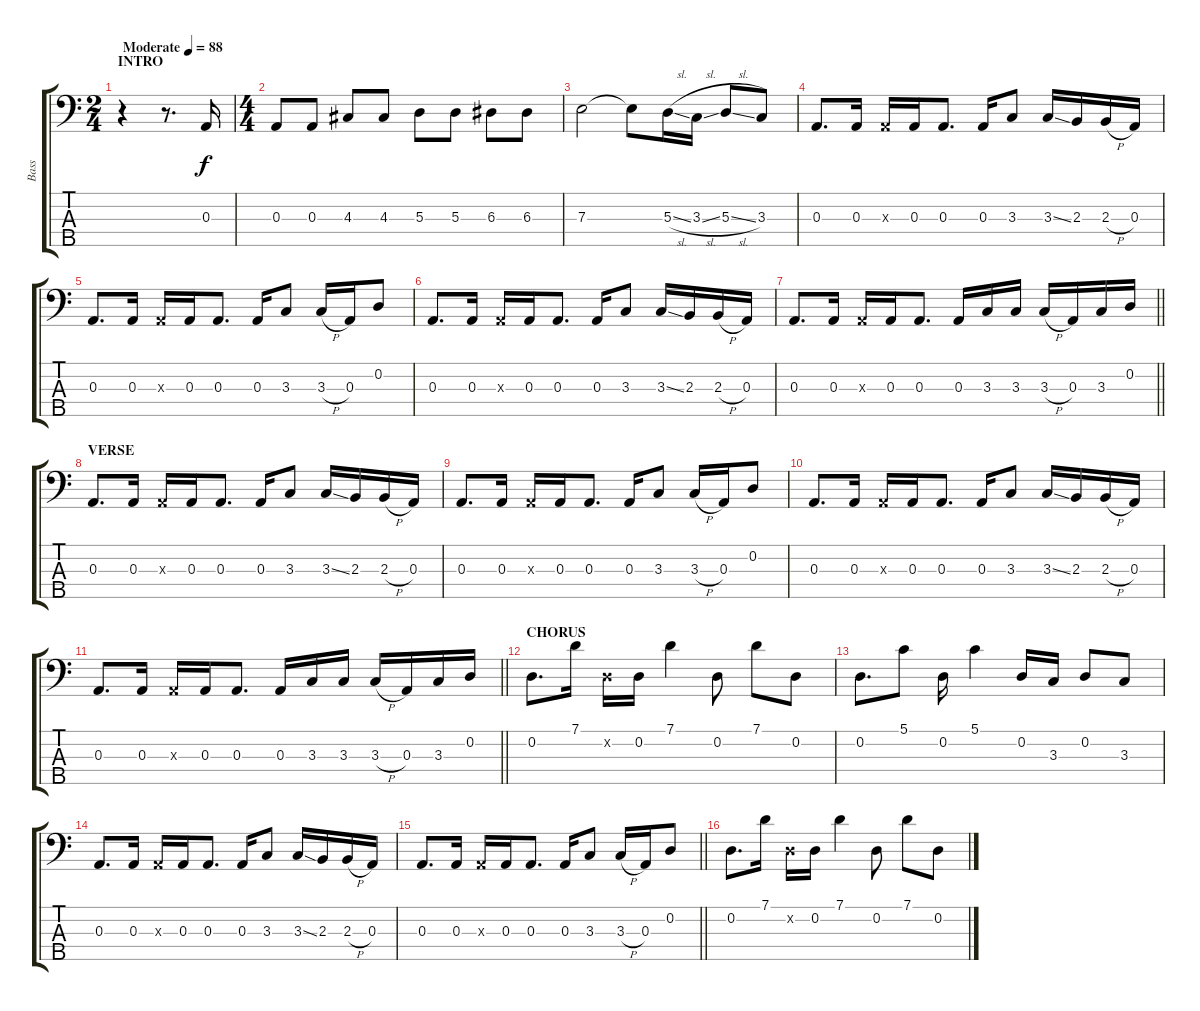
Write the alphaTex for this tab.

\track ("Bass" "Bass") {instrument electricbassfinger}
\staff {score tabs}
\tuning (G2 D2 A1 E1 B0) {hide}
\ts (2 4)
\section ("" "INTRO")
\tempo (88 "Moderate")
\clef f4
\ks c
r.4{dy f instrument electricbassfinger} r.8{d} 0.3.16 |
\ts (4 4)
0.3.8 0.3.8 4.3.8 4.3.8 5.3.8 5.3.8 6.3.8 6.3.8 |
7.3.2 7.3{t}.8 5.3{sl}.16 3.3{sl}.16 5.3{sl}.8 3.3.8 |
0.3.8{d} 0.3.16 0.3{x}.16 0.3.16 0.3.8{d} 0.3.16 3.3.8 3.3{ss}.16 2.3.16 2.3{h}.16 0.3.16 |
0.3.8{d} 0.3.16 0.3{x}.16 0.3.16 0.3.8{d} 0.3.16 3.3.8 3.3{h}.16 0.3.16 0.2.8 |
0.3.8{d} 0.3.16 0.3{x}.16 0.3.16 0.3.8{d} 0.3.16 3.3.8 3.3{ss}.16 2.3.16 2.3{h}.16 0.3.16 |
\barLineRight lightlight
0.3.8{d} 0.3.16 0.3{x}.16 0.3.16 0.3.8{d} 0.3.16 3.3.16 3.3.16 3.3{h}.16 0.3.16 3.3.16 0.2.16 |
\section ("" "VERSE")
0.3.8{d} 0.3.16 0.3{x}.16 0.3.16 0.3.8{d} 0.3.16 3.3.8 3.3{ss}.16 2.3.16 2.3{h}.16 0.3.16 |
0.3.8{d} 0.3.16 0.3{x}.16 0.3.16 0.3.8{d} 0.3.16 3.3.8 3.3{h}.16 0.3.16 0.2.8 |
0.3.8{d} 0.3.16 0.3{x}.16 0.3.16 0.3.8{d} 0.3.16 3.3.8 3.3{ss}.16 2.3.16 2.3{h}.16 0.3.16 |
\barLineRight lightlight
0.3.8{d} 0.3.16 0.3{x}.16 0.3.16 0.3.8{d} 0.3.16 3.3.16 3.3.16 3.3{h}.16 0.3.16 3.3.16 0.2.16 |
\section ("" "CHORUS")
0.2.8{d} 7.1.16 0.2{x}.16 0.2.16 7.1.4 0.2.8 7.1.8 0.2.8 |
0.2.8{d} 5.1.8 0.2.16 5.1.4 0.2.16 3.3.16 0.2.8 3.3.8 |
0.3.8{d} 0.3.16 0.3{x}.16 0.3.16 0.3.8{d} 0.3.16 3.3.8 3.3{ss}.16 2.3.16 2.3{h}.16 0.3.16 |
\barLineRight lightlight
0.3.8{d} 0.3.16 0.3{x}.16 0.3.16 0.3.8{d} 0.3.16 3.3.8 3.3{h}.16 0.3.16 0.2.8 |
0.2.8{d} 7.1.16 0.2{x}.16 0.2.16 7.1.4 0.2.8 7.1.8 0.2.8
